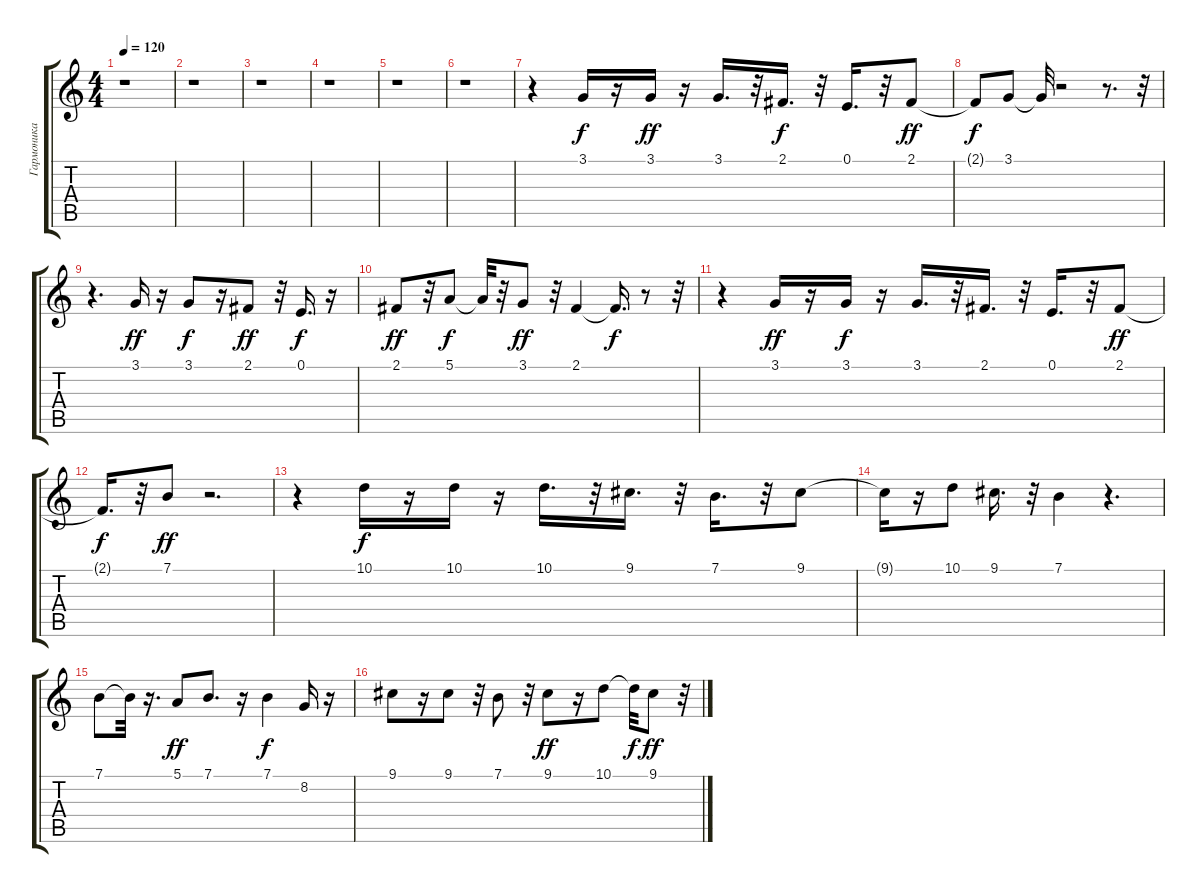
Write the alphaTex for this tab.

\track ("Гармоника" "Гармоника") {instrument harmonica}
\staff {score tabs}
\tuning (E4 B3 G3 D3 A2 E2) {hide}
\ts (4 4)
\tempo 120
\clef g2
\ks c
r.1{dy ff} |
r.1 |
r.1 |
r.1 |
r.1 |
r.1 |
r.4 3.1.16{dy f} r.16 3.1.16{dy ff} r.16 3.1.16{d} r.32 2.1.16{d dy f} r.32 0.1.16{d} r.32 2.1.8{dy ff} |
2.1{t}.8{dy f} 3.1.8 3.1{t}.32 r.2 r.8{d} r.32 |
r.4{d} 3.1.16{dy ff} r.16 3.1.8{dy f} r.16 2.1.8{dy ff} r.32 0.1.16{d dy f} r.16 |
2.1.8{dy ff} r.32 5.1.8{dy f} 5.1{t}.32 r.32 3.1.8{dy ff} r.32 2.1.4 2.1{t}.16{d dy f} r.8 r.32 |
r.4 3.1.16{dy ff} r.16 3.1.16{dy f} r.16 3.1.16{d} r.32 2.1.16{d} r.32 0.1.16{d} r.32 2.1.8{dy ff} |
2.1{t}.16{d dy f} r.32 7.1.8{dy ff} r.2{d} |
r.4 10.1.16{dy f} r.16 10.1.16 r.16 10.1.16{d} r.32 9.1.16{d} r.32 7.1.16{d} r.32 9.1.8 |
9.1{t}.16 r.16 10.1.8 9.1.16{d} r.32 7.1.4 r.4{d} |
7.1.8 7.1{t}.32 r.16{d} 5.1.8{dy ff} 7.1.8{d} r.16 7.1.4{dy f} 8.2.16 r.16 |
9.1.8 r.16 9.1.8 r.32 7.1.8 r.32 9.1.8{dy ff} r.16 10.1.8 10.1{t}.32{dy f} 9.1.8{dy ff} r.32
